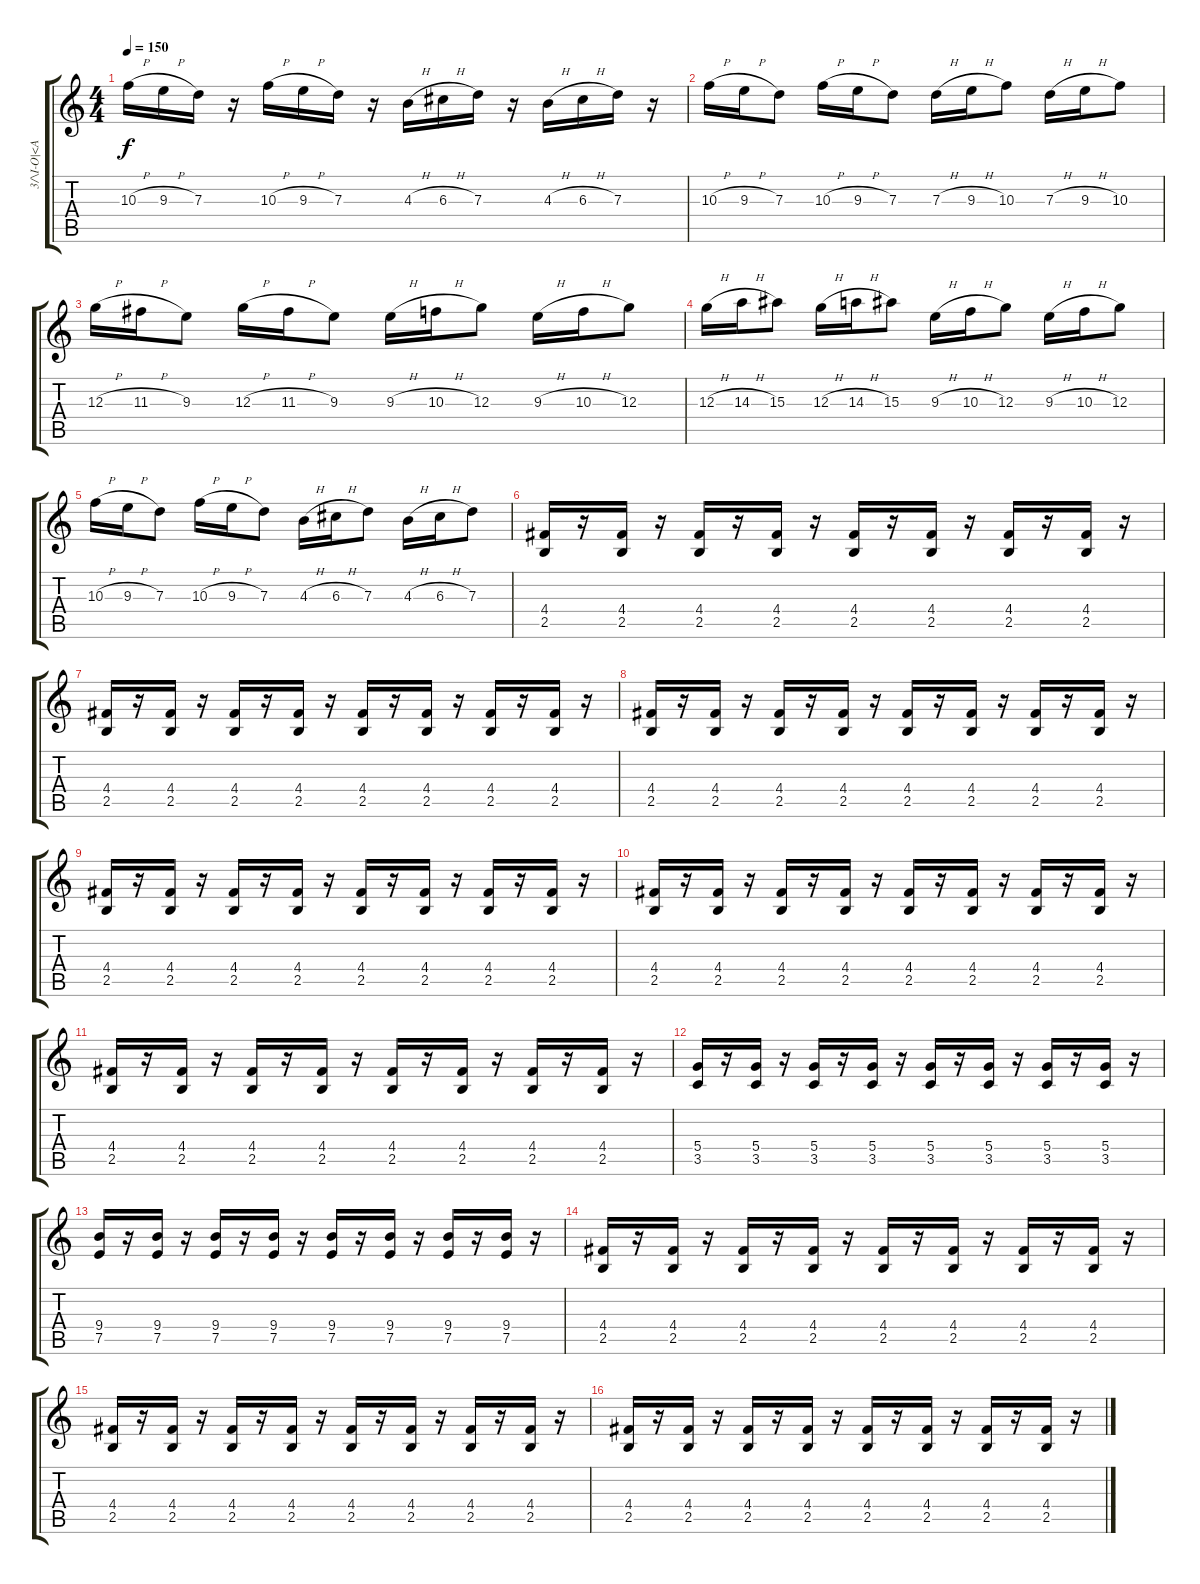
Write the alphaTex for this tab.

\track ("3/\\I-O|<A" "3/\\I-O|<A") {instrument overdrivenguitar}
\staff {score tabs}
\tuning (E4 B3 G3 D3 A2 E2) {hide}
\ts (4 4)
\tempo 150
\clef g2
\ks c
10.3{h}.16{dy f} 9.3{h}.16 7.3.16 r.16 10.3{h}.16 9.3{h}.16 7.3.16 r.16 4.3{h}.16 6.3{h}.16 7.3.16 r.16 4.3{h}.16 6.3{h}.16 7.3.16 r.16 |
10.3{h}.16 9.3{h}.16 7.3.8 10.3{h}.16 9.3{h}.16 7.3.8 7.3{h}.16 9.3{h}.16 10.3.8 7.3{h}.16 9.3{h}.16 10.3.8 |
12.3{h}.16 11.3{h}.16 9.3.8 12.3{h}.16 11.3{h}.16 9.3.8 9.3{h}.16 10.3{h}.16 12.3.8 9.3{h}.16 10.3{h}.16 12.3.8 |
12.3{h}.16 14.3{h}.16 15.3.8 12.3{h}.16 14.3{h}.16 15.3.8 9.3{h}.16 10.3{h}.16 12.3.8 9.3{h}.16 10.3{h}.16 12.3.8 |
10.3{h}.16 9.3{h}.16 7.3.8 10.3{h}.16 9.3{h}.16 7.3.8 4.3{h}.16 6.3{h}.16 7.3.8 4.3{h}.16 6.3{h}.16 7.3.8 |
(4.4 2.5).16 r.16 (4.4 2.5).16 r.16 (4.4 2.5).16 r.16 (4.4 2.5).16 r.16 (4.4 2.5).16 r.16 (4.4 2.5).16 r.16 (4.4 2.5).16 r.16 (4.4 2.5).16 r.16 |
(4.4 2.5).16 r.16 (4.4 2.5).16 r.16 (4.4 2.5).16 r.16 (4.4 2.5).16 r.16 (4.4 2.5).16 r.16 (4.4 2.5).16 r.16 (4.4 2.5).16 r.16 (4.4 2.5).16 r.16 |
(4.4 2.5).16 r.16 (4.4 2.5).16 r.16 (4.4 2.5).16 r.16 (4.4 2.5).16 r.16 (4.4 2.5).16 r.16 (4.4 2.5).16 r.16 (4.4 2.5).16 r.16 (4.4 2.5).16 r.16 |
(4.4 2.5).16 r.16 (4.4 2.5).16 r.16 (4.4 2.5).16 r.16 (4.4 2.5).16 r.16 (4.4 2.5).16 r.16 (4.4 2.5).16 r.16 (4.4 2.5).16 r.16 (4.4 2.5).16 r.16 |
(4.4 2.5).16 r.16 (4.4 2.5).16 r.16 (4.4 2.5).16 r.16 (4.4 2.5).16 r.16 (4.4 2.5).16 r.16 (4.4 2.5).16 r.16 (4.4 2.5).16 r.16 (4.4 2.5).16 r.16 |
(4.4 2.5).16 r.16 (4.4 2.5).16 r.16 (4.4 2.5).16 r.16 (4.4 2.5).16 r.16 (4.4 2.5).16 r.16 (4.4 2.5).16 r.16 (4.4 2.5).16 r.16 (4.4 2.5).16 r.16 |
(5.4 3.5).16 r.16 (5.4 3.5).16 r.16 (5.4 3.5).16 r.16 (5.4 3.5).16 r.16 (5.4 3.5).16 r.16 (5.4 3.5).16 r.16 (5.4 3.5).16 r.16 (5.4 3.5).16 r.16 |
(9.4 7.5).16 r.16 (9.4 7.5).16 r.16 (9.4 7.5).16 r.16 (9.4 7.5).16 r.16 (9.4 7.5).16 r.16 (9.4 7.5).16 r.16 (9.4 7.5).16 r.16 (9.4 7.5).16 r.16 |
(4.4 2.5).16 r.16 (4.4 2.5).16 r.16 (4.4 2.5).16 r.16 (4.4 2.5).16 r.16 (4.4 2.5).16 r.16 (4.4 2.5).16 r.16 (4.4 2.5).16 r.16 (4.4 2.5).16 r.16 |
(4.4 2.5).16 r.16 (4.4 2.5).16 r.16 (4.4 2.5).16 r.16 (4.4 2.5).16 r.16 (4.4 2.5).16 r.16 (4.4 2.5).16 r.16 (4.4 2.5).16 r.16 (4.4 2.5).16 r.16 |
(4.4 2.5).16 r.16 (4.4 2.5).16 r.16 (4.4 2.5).16 r.16 (4.4 2.5).16 r.16 (4.4 2.5).16 r.16 (4.4 2.5).16 r.16 (4.4 2.5).16 r.16 (4.4 2.5).16 r.16
